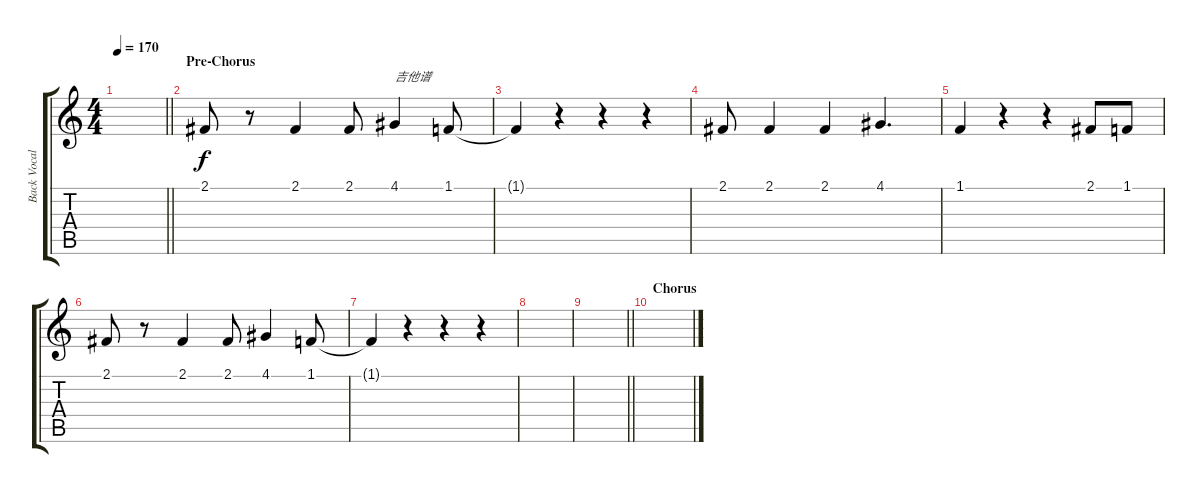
\track ("Back Vocals" "Back Vocal") {instrument flute}
\staff {score tabs}
\tuning (E4 B3 G3 D3 A2 E2) {hide}
\ts (4 4)
\tempo 170
\clef g2
\barLineRight lightlight
\ks c
|
\section ("" "Pre-Chorus")
2.1.8 r.8 2.1.4 2.1.8 4.1.4{txt "吉他谱"} 1.1.8 |
1.1{t}.4 r.4 r.4 r.4 |
2.1.8 2.1.4 2.1.4 4.1.4{d} |
1.1.4 r.4 r.4 2.1.8 1.1.8 |
2.1.8 r.8 2.1.4 2.1.8 4.1.4 1.1.8 |
1.1{t}.4 r.4 r.4 r.4 |
|
\barLineRight lightlight
|
\section ("" "Chorus")
